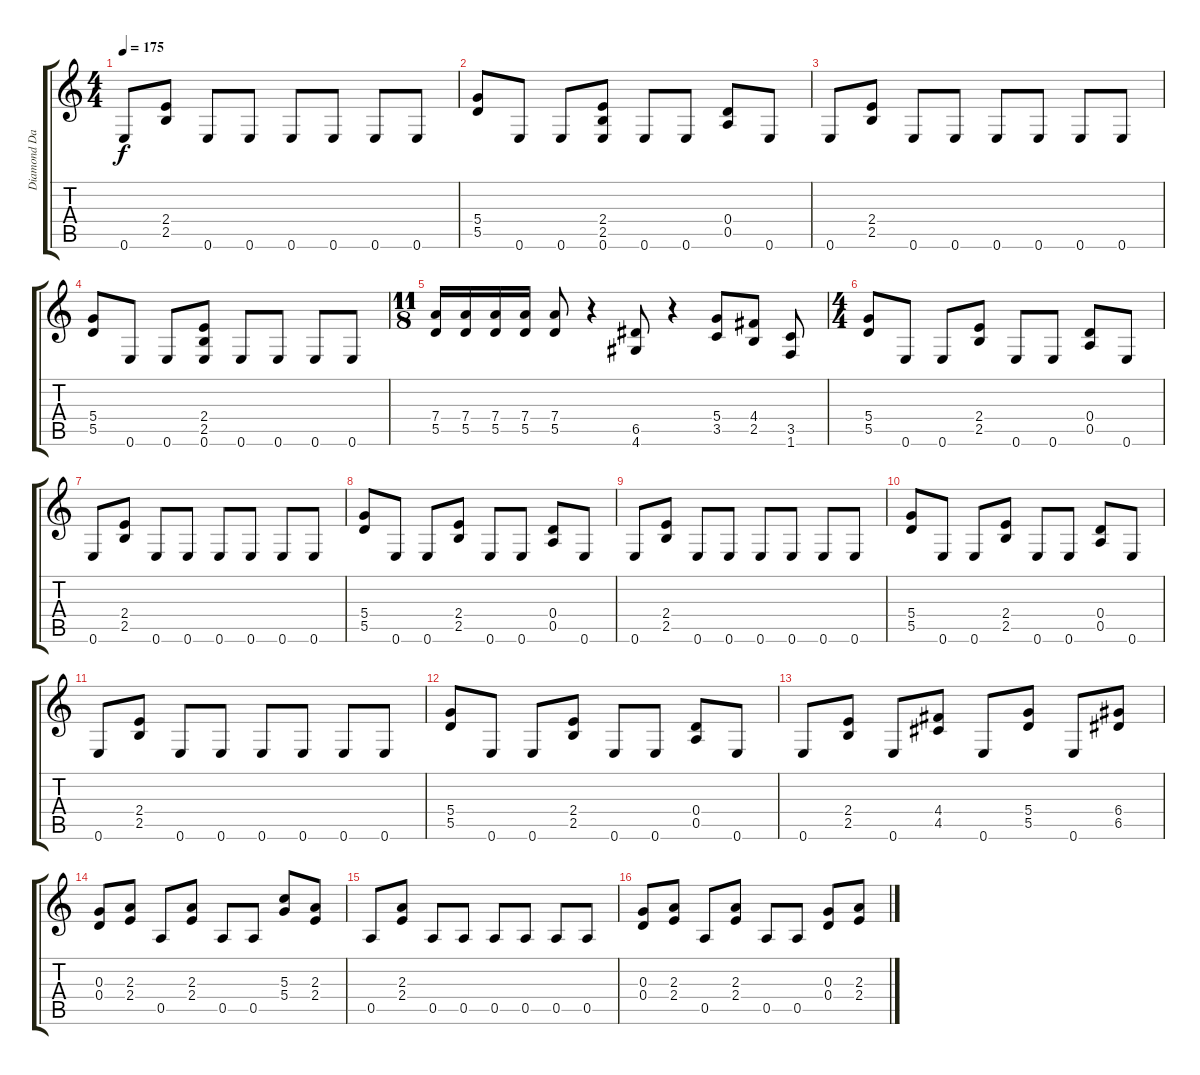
\track ("Diamond Darrell" "Diamond Da") {instrument distortionguitar}
\staff {score tabs}
\tuning (E4 B3 G3 D3 A2 E2) {hide}
\ts (4 4)
\tempo 175
\clef g2
\ks c
0.6.8{dy f} (2.4 2.5).8 0.6.8 0.6.8 0.6.8 0.6.8 0.6.8 0.6.8 |
(5.4 5.5).8 0.6.8 0.6.8 (2.4 2.5 0.6).8 0.6.8 0.6.8 (0.4 0.5).8 0.6.8 |
0.6.8 (2.4 2.5).8 0.6.8 0.6.8 0.6.8 0.6.8 0.6.8 0.6.8 |
(5.4 5.5).8 0.6.8 0.6.8 (2.4 2.5 0.6).8 0.6.8 0.6.8 0.6.8 0.6.8 |
\ts (11 8)
(7.4 5.5).16 (7.4 5.5).16 (7.4 5.5).16 (7.4 5.5).16 (7.4 5.5).8 r.4 (6.5 4.6).8 r.4 (5.4 3.5).8 (4.4 2.5).8 (3.5 1.6).8 |
\ts (4 4)
(5.4 5.5).8 0.6.8 0.6.8 (2.4 2.5).8 0.6.8 0.6.8 (0.4 0.5).8 0.6.8 |
0.6.8 (2.4 2.5).8 0.6.8 0.6.8 0.6.8 0.6.8 0.6.8 0.6.8 |
(5.4 5.5).8 0.6.8 0.6.8 (2.4 2.5).8 0.6.8 0.6.8 (0.4 0.5).8 0.6.8 |
0.6.8 (2.4 2.5).8 0.6.8 0.6.8 0.6.8 0.6.8 0.6.8 0.6.8 |
(5.4 5.5).8 0.6.8 0.6.8 (2.4 2.5).8 0.6.8 0.6.8 (0.4 0.5).8 0.6.8 |
0.6.8 (2.4 2.5).8 0.6.8 0.6.8 0.6.8 0.6.8 0.6.8 0.6.8 |
(5.4 5.5).8 0.6.8 0.6.8 (2.4 2.5).8 0.6.8 0.6.8 (0.4 0.5).8 0.6.8 |
0.6.8 (2.4 2.5).8 0.6.8 (4.4 4.5).8 0.6.8 (5.4 5.5).8 0.6.8 (6.4 6.5).8 |
(0.3 0.4).8 (2.3 2.4).8 0.5.8 (2.3 2.4).8 0.5.8 0.5.8 (5.3 5.4).8 (2.3 2.4).8 |
0.5.8 (2.3 2.4).8 0.5.8 0.5.8 0.5.8 0.5.8 0.5.8 0.5.8 |
(0.3 0.4).8 (2.3 2.4).8 0.5.8 (2.3 2.4).8 0.5.8 0.5.8 (0.3 0.4).8 (2.3 2.4).8
